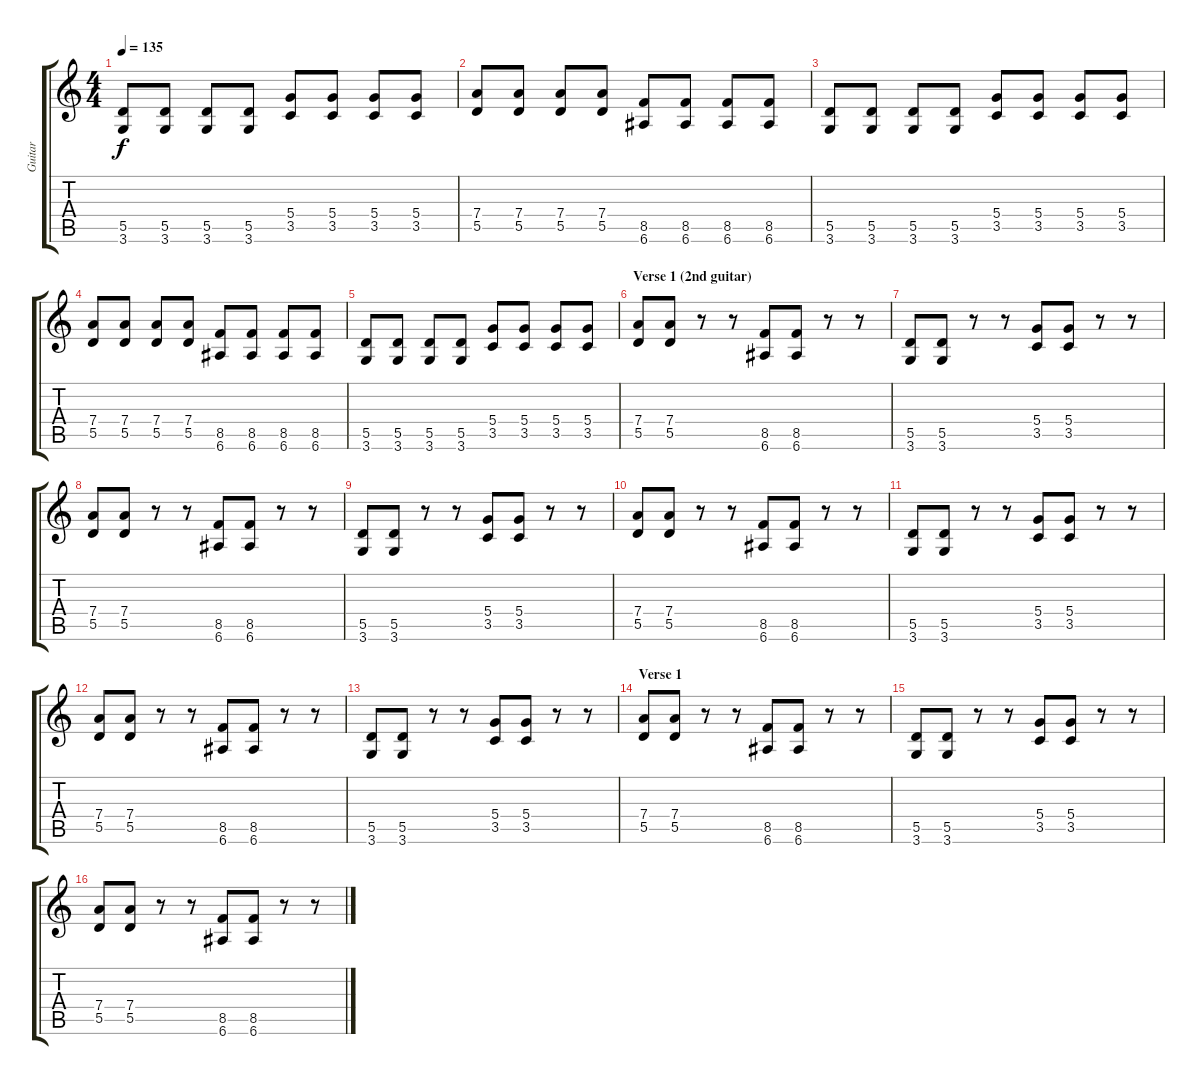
\track ("Guitar" "Guitar") {instrument distortionguitar}
\staff {score tabs}
\tuning (E4 B3 G3 D3 A2 E2) {hide}
\ts (4 4)
\tempo 135
\clef g2
\ks c
(5.5 3.6).8{dy f} (5.5 3.6).8 (5.5 3.6).8 (5.5 3.6).8 (5.4 3.5).8 (5.4 3.5).8 (5.4 3.5).8 (5.4 3.5).8 |
(7.4 5.5).8 (7.4 5.5).8 (7.4 5.5).8 (7.4 5.5).8 (8.5 6.6).8 (8.5 6.6).8 (8.5 6.6).8 (8.5 6.6).8 |
(5.5 3.6).8 (5.5 3.6).8 (5.5 3.6).8 (5.5 3.6).8 (5.4 3.5).8 (5.4 3.5).8 (5.4 3.5).8 (5.4 3.5).8 |
(7.4 5.5).8 (7.4 5.5).8 (7.4 5.5).8 (7.4 5.5).8 (8.5 6.6).8 (8.5 6.6).8 (8.5 6.6).8 (8.5 6.6).8 |
(5.5 3.6).8 (5.5 3.6).8 (5.5 3.6).8 (5.5 3.6).8 (5.4 3.5).8 (5.4 3.5).8 (5.4 3.5).8 (5.4 3.5).8 |
\section ("" "Verse 1 (2nd guitar)")
(7.4 5.5).8 (7.4 5.5).8 r.8 r.8 (8.5 6.6).8 (8.5 6.6).8 r.8 r.8 |
(5.5 3.6).8 (5.5 3.6).8 r.8 r.8 (5.4 3.5).8 (5.4 3.5).8 r.8 r.8 |
(7.4 5.5).8 (7.4 5.5).8 r.8 r.8 (8.5 6.6).8 (8.5 6.6).8 r.8 r.8 |
(5.5 3.6).8 (5.5 3.6).8 r.8 r.8 (5.4 3.5).8 (5.4 3.5).8 r.8 r.8 |
(7.4 5.5).8 (7.4 5.5).8 r.8 r.8 (8.5 6.6).8 (8.5 6.6).8 r.8 r.8 |
(5.5 3.6).8 (5.5 3.6).8 r.8 r.8 (5.4 3.5).8 (5.4 3.5).8 r.8 r.8 |
(7.4 5.5).8 (7.4 5.5).8 r.8 r.8 (8.5 6.6).8 (8.5 6.6).8 r.8 r.8 |
(5.5 3.6).8 (5.5 3.6).8 r.8 r.8 (5.4 3.5).8 (5.4 3.5).8 r.8 r.8 |
\section ("" "Verse 1")
(7.4 5.5).8 (7.4 5.5).8 r.8 r.8 (8.5 6.6).8 (8.5 6.6).8 r.8 r.8 |
(5.5 3.6).8 (5.5 3.6).8 r.8 r.8 (5.4 3.5).8 (5.4 3.5).8 r.8 r.8 |
(7.4 5.5).8 (7.4 5.5).8 r.8 r.8 (8.5 6.6).8 (8.5 6.6).8 r.8 r.8
